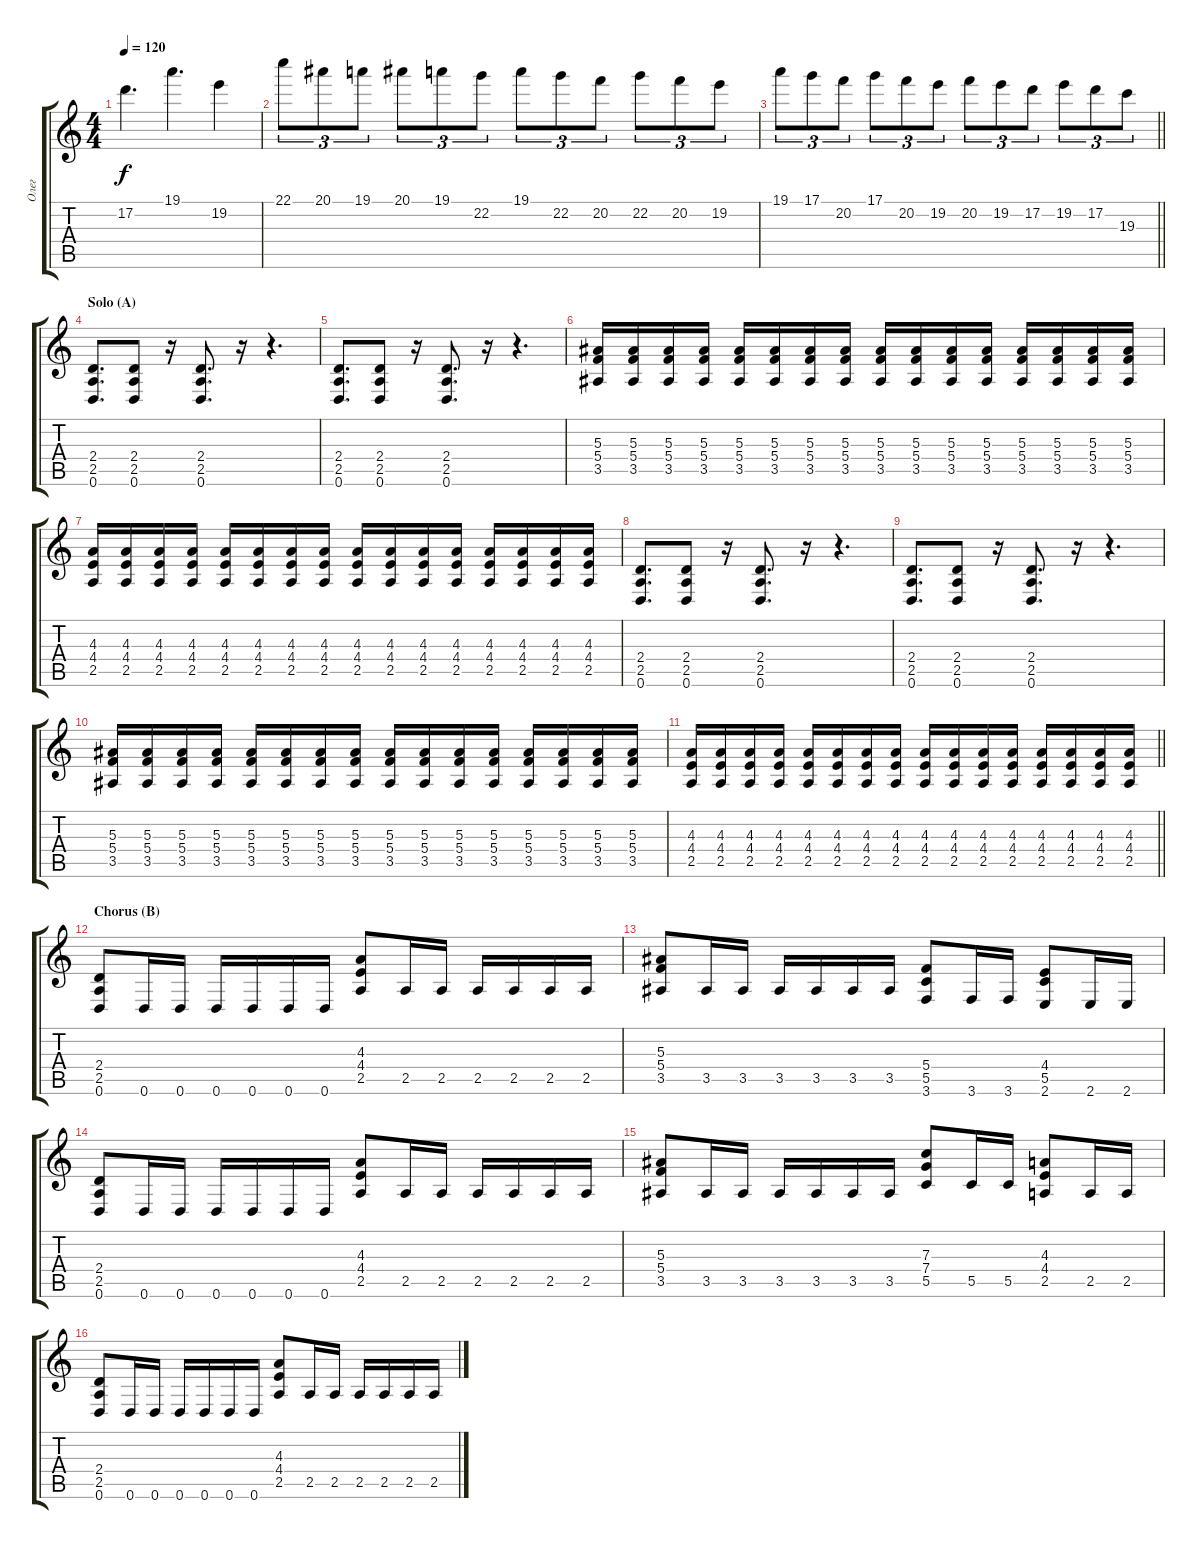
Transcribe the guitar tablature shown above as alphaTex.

\track ("Олег" "Олег") {instrument distortionguitar}
\staff {score tabs}
\tuning (D4 A3 F3 C3 G2 D2) {hide}
\ts (4 4)
\tempo 120
\clef g2
\ks c
17.2.4{d dy f} 19.1.4{d} 19.2.4 |
22.1.8{tu (3 2)} 20.1.8{tu (3 2)} 19.1.8{tu (3 2)} 20.1.8{tu (3 2)} 19.1.8{tu (3 2)} 22.2.8{tu (3 2)} 19.1.8{tu (3 2)} 22.2.8{tu (3 2)} 20.2.8{tu (3 2)} 22.2.8{tu (3 2)} 20.2.8{tu (3 2)} 19.2.8{tu (3 2)} |
\barLineRight lightlight
19.1.8{tu (3 2)} 17.1.8{tu (3 2)} 20.2.8{tu (3 2)} 17.1.8{tu (3 2)} 20.2.8{tu (3 2)} 19.2.8{tu (3 2)} 20.2.8{tu (3 2)} 19.2.8{tu (3 2)} 17.2.8{tu (3 2)} 19.2.8{tu (3 2)} 17.2.8{tu (3 2)} 19.3.8{tu (3 2)} |
\section ("" "Solo (A)")
(2.4 2.5 0.6).8{d} (2.4 2.5 0.6).8 r.16 (2.4 2.5 0.6).8{d} r.16 r.4{d} |
(2.4 2.5 0.6).8{d} (2.4 2.5 0.6).8 r.16 (2.4 2.5 0.6).8{d} r.16 r.4{d} |
(5.3 5.4 3.5).16 (5.3 5.4 3.5).16 (5.3 5.4 3.5).16 (5.3 5.4 3.5).16 (5.3 5.4 3.5).16 (5.3 5.4 3.5).16 (5.3 5.4 3.5).16 (5.3 5.4 3.5).16 (5.3 5.4 3.5).16 (5.3 5.4 3.5).16 (5.3 5.4 3.5).16 (5.3 5.4 3.5).16 (5.3 5.4 3.5).16 (5.3 5.4 3.5).16 (5.3 5.4 3.5).16 (5.3 5.4 3.5).16 |
(4.3 4.4 2.5).16 (4.3 4.4 2.5).16 (4.3 4.4 2.5).16 (4.3 4.4 2.5).16 (4.3 4.4 2.5).16 (4.3 4.4 2.5).16 (4.3 4.4 2.5).16 (4.3 4.4 2.5).16 (4.3 4.4 2.5).16 (4.3 4.4 2.5).16 (4.3 4.4 2.5).16 (4.3 4.4 2.5).16 (4.3 4.4 2.5).16 (4.3 4.4 2.5).16 (4.3 4.4 2.5).16 (4.3 4.4 2.5).16 |
(2.4 2.5 0.6).8{d} (2.4 2.5 0.6).8 r.16 (2.4 2.5 0.6).8{d} r.16 r.4{d} |
(2.4 2.5 0.6).8{d} (2.4 2.5 0.6).8 r.16 (2.4 2.5 0.6).8{d} r.16 r.4{d} |
(5.3 5.4 3.5).16 (5.3 5.4 3.5).16 (5.3 5.4 3.5).16 (5.3 5.4 3.5).16 (5.3 5.4 3.5).16 (5.3 5.4 3.5).16 (5.3 5.4 3.5).16 (5.3 5.4 3.5).16 (5.3 5.4 3.5).16 (5.3 5.4 3.5).16 (5.3 5.4 3.5).16 (5.3 5.4 3.5).16 (5.3 5.4 3.5).16 (5.3 5.4 3.5).16 (5.3 5.4 3.5).16 (5.3 5.4 3.5).16 |
\barLineRight lightlight
(4.3 4.4 2.5).16 (4.3 4.4 2.5).16 (4.3 4.4 2.5).16 (4.3 4.4 2.5).16 (4.3 4.4 2.5).16 (4.3 4.4 2.5).16 (4.3 4.4 2.5).16 (4.3 4.4 2.5).16 (4.3 4.4 2.5).16 (4.3 4.4 2.5).16 (4.3 4.4 2.5).16 (4.3 4.4 2.5).16 (4.3 4.4 2.5).16 (4.3 4.4 2.5).16 (4.3 4.4 2.5).16 (4.3 4.4 2.5).16 |
\section ("" "Chorus (B)")
(2.4 2.5 0.6).8 0.6.16 0.6.16 0.6.16 0.6.16 0.6.16 0.6.16 (4.3 4.4 2.5).8 2.5.16 2.5.16 2.5.16 2.5.16 2.5.16 2.5.16 |
(5.3 5.4 3.5).8 3.5.16 3.5.16 3.5.16 3.5.16 3.5.16 3.5.16 (5.4 5.5 3.6).8 3.6.16 3.6.16 (4.4 5.5 2.6).8 2.6.16 2.6.16 |
(2.4 2.5 0.6).8 0.6.16 0.6.16 0.6.16 0.6.16 0.6.16 0.6.16 (4.3 4.4 2.5).8 2.5.16 2.5.16 2.5.16 2.5.16 2.5.16 2.5.16 |
(5.3 5.4 3.5).8 3.5.16 3.5.16 3.5.16 3.5.16 3.5.16 3.5.16 (7.3 7.4 5.5).8 5.5.16 5.5.16 (4.3 4.4 2.5).8 2.5.16 2.5.16 |
(2.4 2.5 0.6).8 0.6.16 0.6.16 0.6.16 0.6.16 0.6.16 0.6.16 (4.3 4.4 2.5).8 2.5.16 2.5.16 2.5.16 2.5.16 2.5.16 2.5.16
